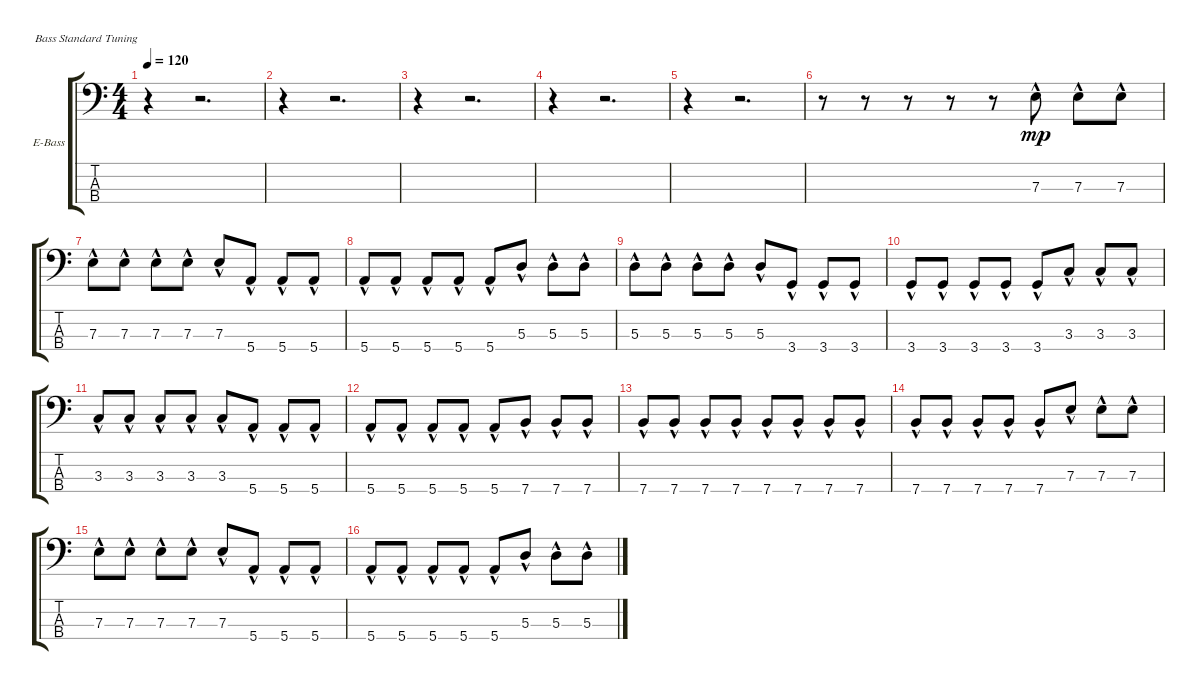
\defaultSystemsLayout 4
\bracketExtendMode groupsimilarinstruments
\firstSystemTrackNameOrientation horizontal
\otherSystemsTrackNameOrientation horizontal
\track ("Electric Bass" "E-Bass") {instrument electricbassfinger}
\staff {score tabs}
\tuning (G2 D2 A1 E1)
\ts (4 4)
\tempo 120
\clef f4
\ks c
r.4{dy mp} r.2{d} |
r.4 r.2{d} |
r.4 r.2{d} |
r.4 r.2{d} |
r.4 r.2{d} |
r.8 r.8 r.8 r.8 r.8 7.3{hac}.8 7.3{hac}.8 7.3{hac}.8 |
7.3{hac}.8 7.3{hac}.8 7.3{hac}.8 7.3{hac}.8 7.3{hac}.8 5.4{hac}.8 5.4{hac}.8 5.4{hac}.8 |
5.4{hac}.8 5.4{hac}.8 5.4{hac}.8 5.4{hac}.8 5.4{hac}.8 5.3{hac}.8 5.3{hac}.8 5.3{hac}.8 |
5.3{hac}.8 5.3{hac}.8 5.3{hac}.8 5.3{hac}.8 5.3{hac}.8 3.4{hac}.8 3.4{hac}.8 3.4{hac}.8 |
3.4{hac}.8 3.4{hac}.8 3.4{hac}.8 3.4{hac}.8 3.4{hac}.8 3.3{hac}.8 3.3{hac}.8 3.3{hac}.8 |
3.3{hac}.8 3.3{hac}.8 3.3{hac}.8 3.3{hac}.8 3.3{hac}.8 5.4{hac}.8 5.4{hac}.8 5.4{hac}.8 |
5.4{hac}.8 5.4{hac}.8 5.4{hac}.8 5.4{hac}.8 5.4{hac}.8 7.4{hac}.8 7.4{hac}.8 7.4{hac}.8 |
7.4{hac}.8 7.4{hac}.8 7.4{hac}.8 7.4{hac}.8 7.4{hac}.8 7.4{hac}.8 7.4{hac}.8 7.4{hac}.8 |
7.4{hac}.8 7.4{hac}.8 7.4{hac}.8 7.4{hac}.8 7.4{hac}.8 7.3{hac}.8 7.3{hac}.8 7.3{hac}.8 |
7.3{hac}.8 7.3{hac}.8 7.3{hac}.8 7.3{hac}.8 7.3{hac}.8 5.4{hac}.8 5.4{hac}.8 5.4{hac}.8 |
5.4{hac}.8 5.4{hac}.8 5.4{hac}.8 5.4{hac}.8 5.4{hac}.8 5.3{hac}.8 5.3{hac}.8 5.3{hac}.8
